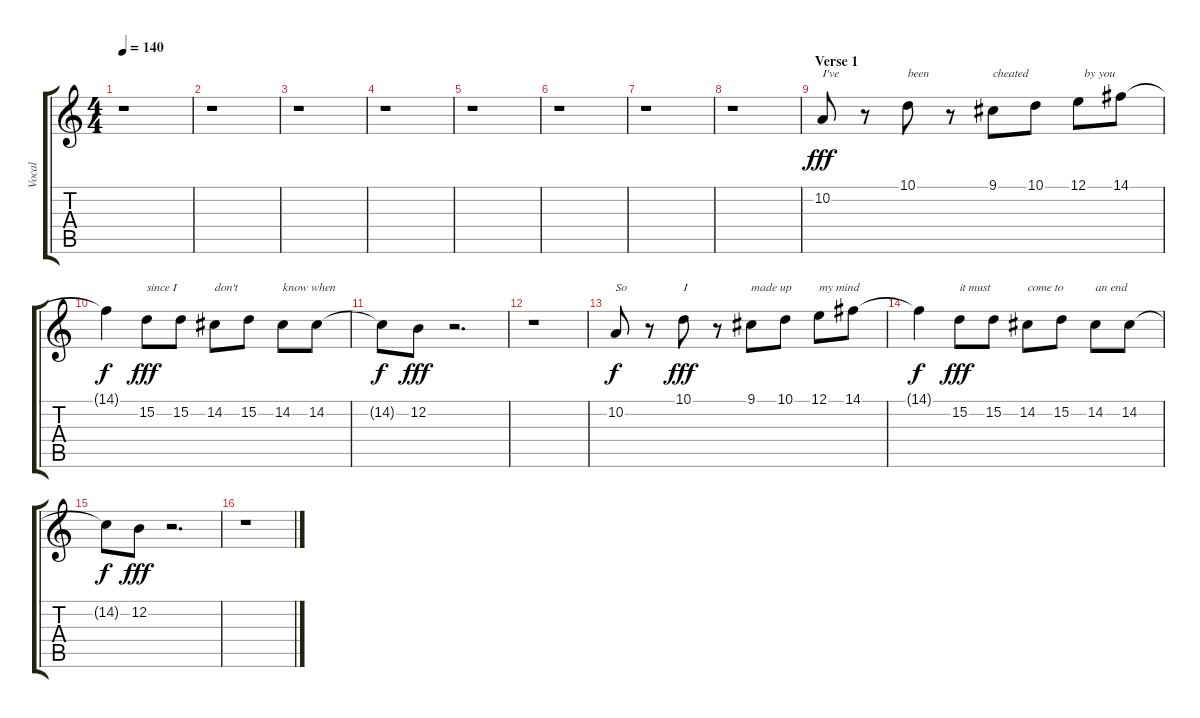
\track ("Vocal" "Vocal") {instrument honkytonkpiano}
\staff {score tabs}
\tuning (E4 B3 G3 D3 A2 E2) {hide}
\ts (4 4)
\tempo 140
\clef g2
\ks c
r.1{dy fff instrument honkytonkpiano} |
r.1 |
r.1 |
r.1 |
r.1 |
r.1 |
r.1 |
r.1 |
\section ("" "Verse 1")
10.2.8{txt "I've" volume 15} r.8 10.1.8{txt "been"} r.8 9.1.8{txt "cheated"} 10.1.8 12.1.8{txt "  by you"} 14.1.8 |
14.1{t}.4{dy f} 15.2.8{txt "since I" dy fff} 15.2.8 14.2.8{txt "don't"} 15.2.8 14.2.8{txt "know when"} 14.2.8 |
14.2{t}.8{dy f} 12.2.8{dy fff} r.2{d} |
r.1 |
10.2.8{txt "So" dy f} r.8 10.1.8{txt "I" dy fff} r.8 9.1.8{txt "made up"} 10.1.8 12.1.8{txt "my mind"} 14.1.8 |
14.1{t}.4{dy f} 15.2.8{txt "it must" dy fff} 15.2.8{txt " "} 14.2.8{txt "come to"} 15.2.8 14.2.8{txt "an end"} 14.2.8 |
14.2{t}.8{dy f} 12.2.8{dy fff} r.2{d} |
r.1
